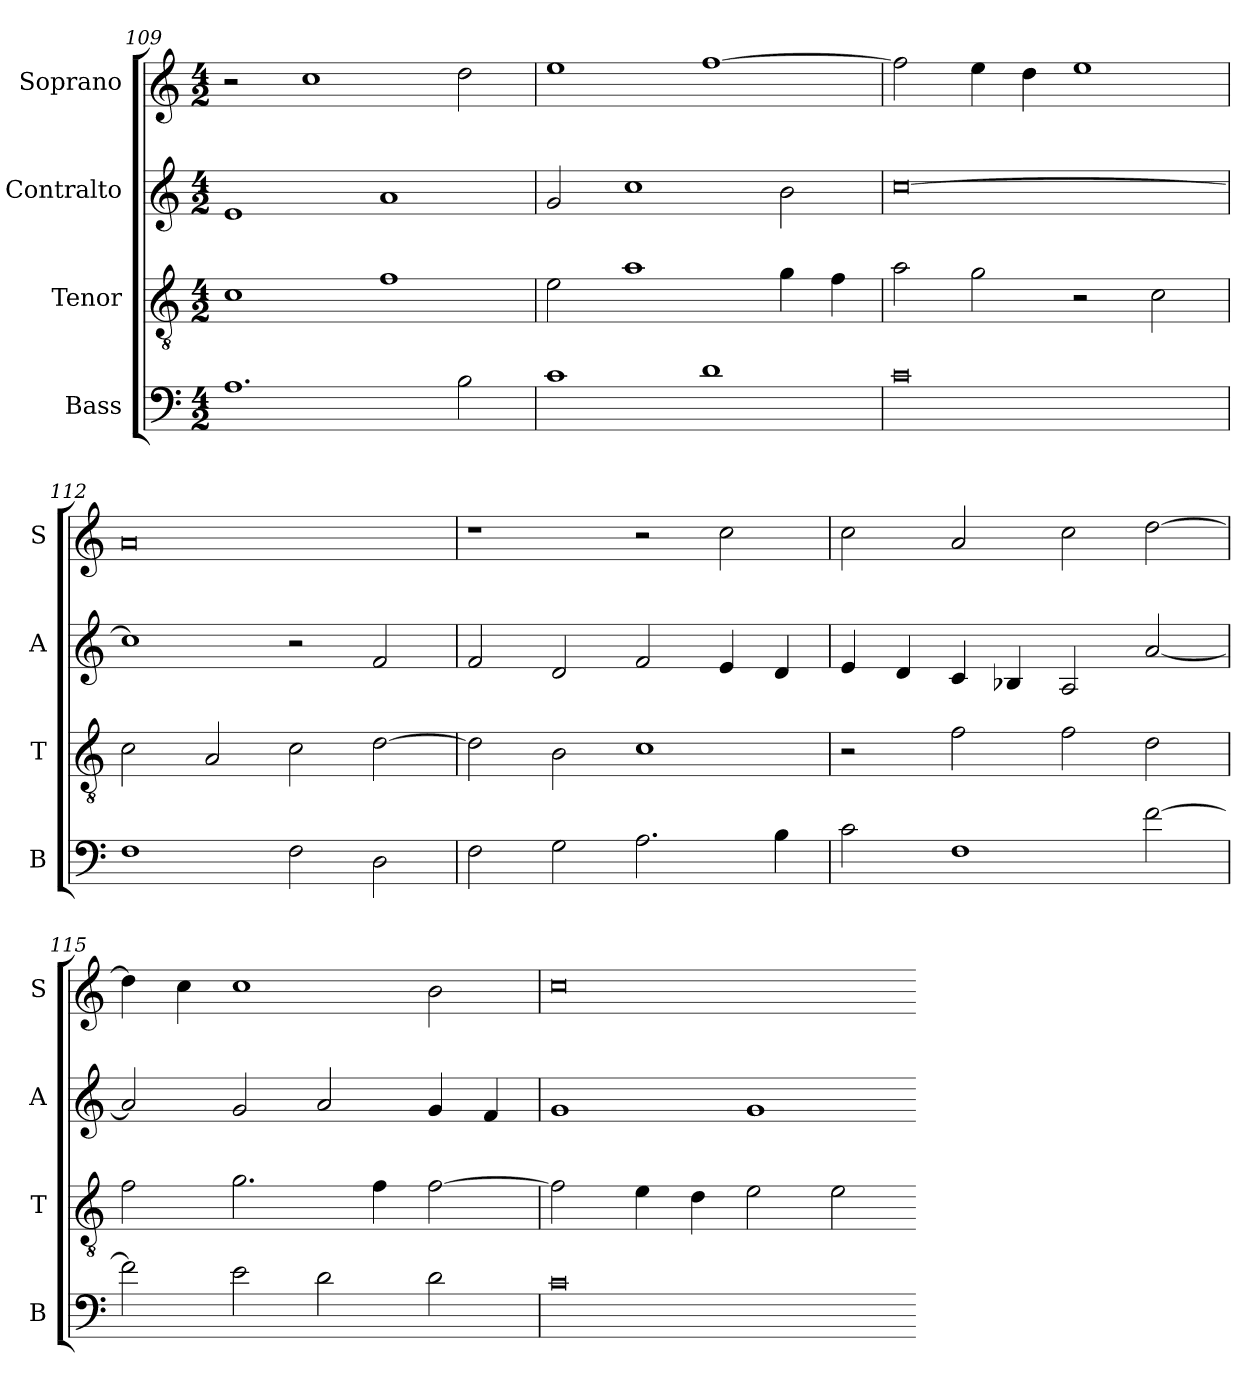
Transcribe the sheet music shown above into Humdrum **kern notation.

**kern	**kern	**kern	**kern
*part4	*part3	*part2	*part1
*staff4	*staff3	*staff2	*staff1
*I"Bass	*I"Tenor	*I"Contralto	*I"Soprano
*I'B	*I'T	*I'A	*I'S
*clefF4	*clefGv2	*clefG2	*clefG2
*k[]	*k[]	*k[]	*k[]
*A:aeo	*A:aeo	*A:aeo	*A:aeo
*M4/2	*M4/2	*M4/2	*M4/2
=109	=109	=109	=109
1.A	1c	1e	2r
.	.	.	1cc
.	1f	1a	.
2B	.	.	2dd
=110	=110	=110	=110
1c	2e	2g	1ee
.	1a	1cc	.
1d	.	.	[1ff
.	4g	2b	.
.	4f	.	.
=111	=111	=111	=111
0c	2a	[0cc	2ff]
.	2g	.	4ee
.	.	.	4dd
.	2r	.	1ee
.	2c	.	.
=112	=112	=112	=112
1F	2c	1cc]	0a
.	2A	.	.
2F	2c	2r	.
2D	[2d	2f	.
=113	=113	=113	=113
2F	2d]	2f	1r
2G	2B	2d	.
2.A	1c	2f	2r
.	.	4e	2cc
4B	.	4d	.
=114	=114	=114	=114
2c	2r	4e	2cc
.	.	4d	.
1F	2f	4c	2a
.	.	4B-X	.
.	2f	2A	2cc
[2f	2d	[2a	[2dd
=115	=115	=115	=115
2f]	2f	2a]	4dd]
.	.	.	4cc
2e	2.g	2g	1cc
2d	.	2a	.
.	4f	.	.
2d	[2f	4g	2b
.	.	4f	.
=116	=116	=116	=116
0c	2f]	1g	0cc
.	4e	.	.
.	4d	.	.
.	2e	1g	.
.	2e	.	.
=-	=-	=-	=-
*-	*-	*-	*-
